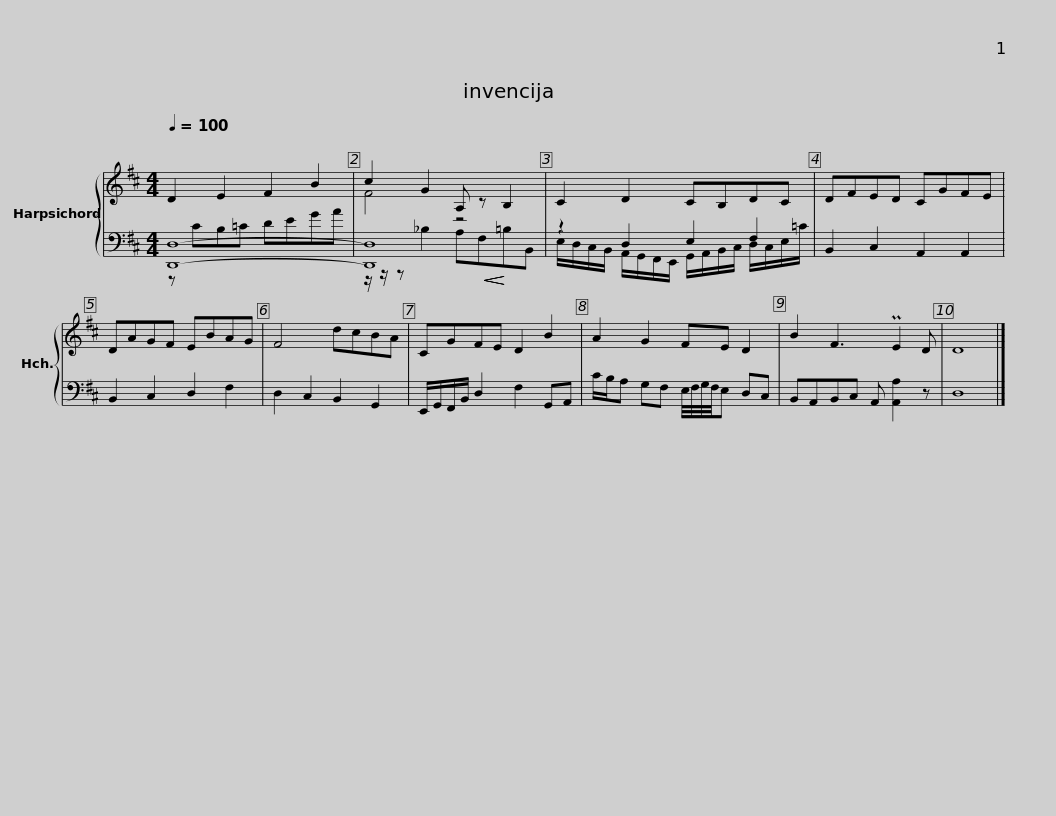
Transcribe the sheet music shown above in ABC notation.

X:1
%%score { ( 1 4 ) | ( 2 3 ) }
L:1/8
Q:1/4=100
M:4/4
I:linebreak $
K:D
V:1 treble
V:4 treble
V:2 bass
V:3 bass
V:1
 D2 E2 F2 B2 | c2 G2 A, z B,2 | C2 D2 CB,DC |$ DFED CGFE | DAGF EBAG | %5
 F4 dcBA | CGFE D2 B2 | A2 G2 FE D2 |$ B2 F3 PE2 D | D8 |] %10
V:2
 [D,,D,]8- | [D,,D,-]8 | z2 D,2 E,2 F,2 |$ B,,2 C,2 A,,2 A,,2 | B,,2 C,2 D,2 F,2 | %5
 D,2 C,2 B,,2 G,,2 | E,,/G,,/F,,/B,,/ D,2 F,2 G,,A,, | C/B,/A, G,F, E,/4F,/4G,/4F,/4E, D,C, |$ B,,A,,B,,C, A,, [A,,A,]2 z | D,8 |] %10
V:3
 z CB,=C DEGA | z/ z/ z _B,2 A,!<(!!<(!!<(!F,!<)!!<)!!<)!=B,B,, | E,/D,/C,/B,,/ A,,/G,,/F,,/E,,/ G,,/A,,/B,,/C,/ D,/C,/E,/=C/ |$ x8 | x8 | %5
 x8 | x8 | x8 |$ x8 | x8 |] %10
V:4
 x8 | F4 z4 | x8 |$ x8 | x8 | %5
 x8 | x8 | x8 |$ x8 | x8 |] %10
